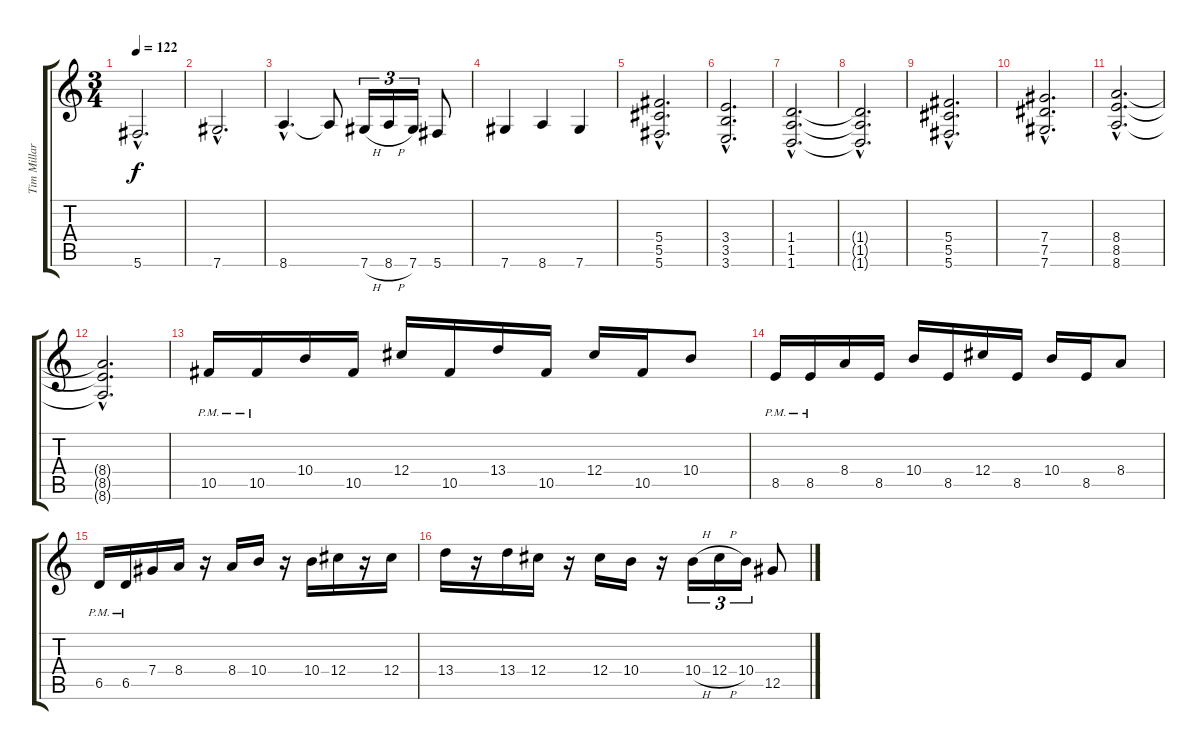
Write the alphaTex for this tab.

\track ("Tim Millar" "Tim Millar") {instrument distortionguitar}
\staff {score tabs}
\tuning (Eb4 Bb3 Gb3 Db3 Ab2 Db2) {hide}
\ts (3 4)
\tempo 122
\clef g2
\ks c
5.6{hac}.2{d dy f} |
7.6{hac}.2{d} |
8.6{hac}.4{d} 8.6{t}.8 7.6{h}.16{tu (3 2)} 8.6{h}.16{tu (3 2)} 7.6.16{tu (3 2)} 5.6.8 |
7.6.4 8.6.4 7.6.4 |
(5.4{hac} 5.5{hac} 5.6{hac}).2{d} |
(3.4{hac} 3.5{hac} 3.6{hac}).2{d} |
(1.4{hac} 1.5{hac} 1.6{hac}).2{d} |
(1.4{hac t} 1.5{hac t} 1.6{hac t}).2{d} |
(5.4{hac} 5.5{hac} 5.6{hac}).2{d} |
(7.4{hac} 7.5{hac} 7.6{hac}).2{d} |
(8.4{hac} 8.5{hac} 8.6{hac}).2{d} |
(8.4{hac t} 8.5{hac t} 8.6{hac t}).2{d} |
10.5{pm}.16 10.5{pm}.16 10.4.16 10.5.16 12.4.16 10.5.16 13.4.16 10.5.16 12.4.16 10.5.16 10.4.8 |
8.5{pm}.16 8.5{pm}.16 8.4.16 8.5.16 10.4.16 8.5.16 12.4.16 8.5.16 10.4.16 8.5.16 8.4.8 |
6.5{pm}.16 6.5{pm}.16 7.4.16 8.4.16 r.16 8.4.16 10.4.16 r.16 10.4.16 12.4.16 r.16 12.4.16 |
13.4.16 r.16 13.4.16 12.4.16 r.16 12.4.16 10.4.16 r.16 10.4{h}.16{tu (3 2)} 12.4{h}.16{tu (3 2)} 10.4.16{tu (3 2)} 12.5.8
